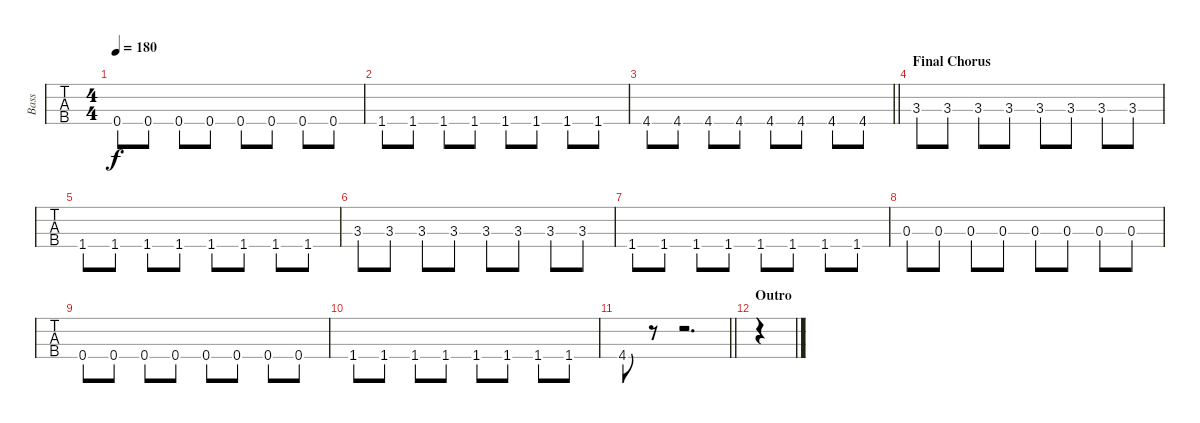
\track ("Bass" "Bass") {instrument electricbasspick}
\staff {tabs}
\tuning (G2 D2 A1 E1) {hide}
\ts (4 4)
\tempo 180
\clef f4
\ks c
0.4.8{dy f} 0.4.8 0.4.8 0.4.8 0.4.8 0.4.8 0.4.8 0.4.8 |
1.4.8 1.4.8 1.4.8 1.4.8 1.4.8 1.4.8 1.4.8 1.4.8 |
\barLineRight lightlight
4.4.8 4.4.8 4.4.8 4.4.8 4.4.8 4.4.8 4.4.8 4.4.8 |
\section ("" "Final Chorus")
3.3.8 3.3.8 3.3.8 3.3.8 3.3.8 3.3.8 3.3.8 3.3.8 |
1.4.8 1.4.8 1.4.8 1.4.8 1.4.8 1.4.8 1.4.8 1.4.8 |
3.3.8 3.3.8 3.3.8 3.3.8 3.3.8 3.3.8 3.3.8 3.3.8 |
1.4.8 1.4.8 1.4.8 1.4.8 1.4.8 1.4.8 1.4.8 1.4.8 |
0.3.8 0.3.8 0.3.8 0.3.8 0.3.8 0.3.8 0.3.8 0.3.8 |
0.4.8 0.4.8 0.4.8 0.4.8 0.4.8 0.4.8 0.4.8 0.4.8 |
1.4.8 1.4.8 1.4.8 1.4.8 1.4.8 1.4.8 1.4.8 1.4.8 |
\barLineRight lightlight
4.4.8 r.8 r.2{d} |
\section ("" "Outro")
